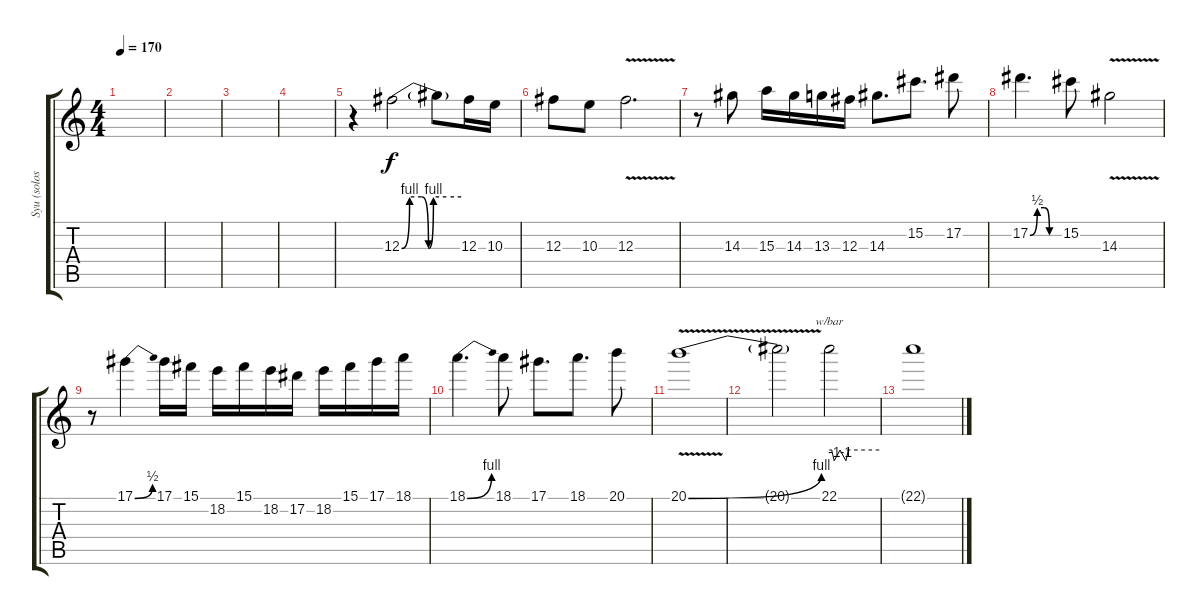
\track ("Syu (solos)" "Syu (solos") {instrument overdrivenguitar}
\staff {score tabs}
\tuning (Eb4 Bb3 Gb3 Db3 Ab2 Eb2) {hide}
\ts (4 4)
\tempo 170
\clef g2
\ks c
|
|
|
|
r.4 12.3{be (custom 0 0 8 4 20 4 27 0 32 4 45 4 60 4)}.2 12.3{t}.8 12.3.16 10.3.16 |
12.3.8 10.3.8 12.3{v}.2{d} |
r.8 14.3.8 15.3.16 14.3.16 13.3.16 12.3.16 14.3.8{d} 15.2.8{d} 17.2.8 |
17.2{be (custom 0 0 15 2 30 2 40 0 60 0)}.4{d} 15.2.8 14.3{v}.2 |
r.8 17.1{be (bend 0 0 60 2)}.4 17.1.16 15.1.16 18.2.16 15.1.16 18.2.16 17.2.16 18.2.16 15.1.16 17.1.16 18.1.16 |
18.1{be (bend 0 0 60 4)}.4{d} 18.1.8 17.1.8{d} 18.1.8{d} 20.1.8 |
20.1{be (bend 0 0 60 4) v}.1 |
20.1{t}.2 22.1.2{tbe (custom default 0 0 3 0 6 -4 13 0 20 -4 23 0 60 0)} |
22.1{t}.1
